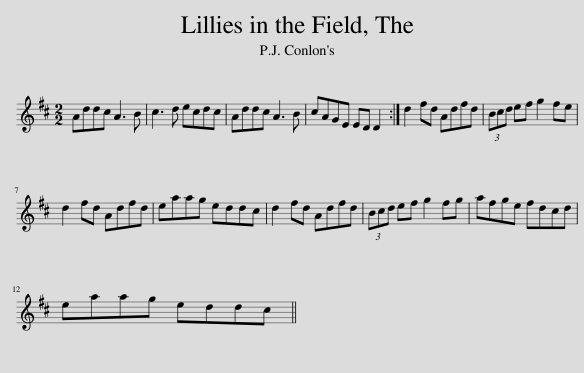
X:1
L:1/8
M:2/2
I:linebreak $
K:D
V:1 treble
V:1
 Addc A3 B | c3 d ecdc | Addc A3 B | cAGE ED D2 :| d2 fd Adfd | %5
 (3Bcd ef g2 fe |$ d2 fd Adfd | eaag eddc | d2 fd Adfd | (3Bcd ef g2 fg | %10
 afge fdcd |$ eaag eddc || %12
